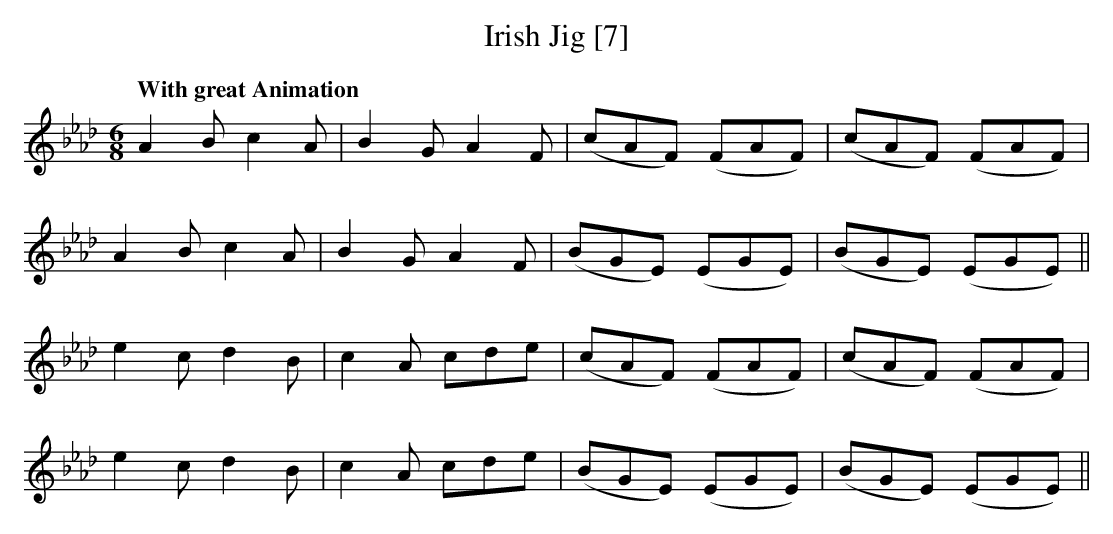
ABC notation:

X:1
T:Irish Jig [7]
M:6/8
L:1/8
Q:"With great Animation"
K:Ab
A2B c2A|B2G A2F|(cAF) (FAF)|(cAF) (FAF)|
A2B c2A|B2G A2F|(BGE) (EGE)|(BGE) (EGE)||
e2c d2B|c2A cde|(cAF) (FAF)|(cAF) (FAF)|
e2c d2B|c2A cde|(BGE) (EGE)|(BGE) (EGE)||
